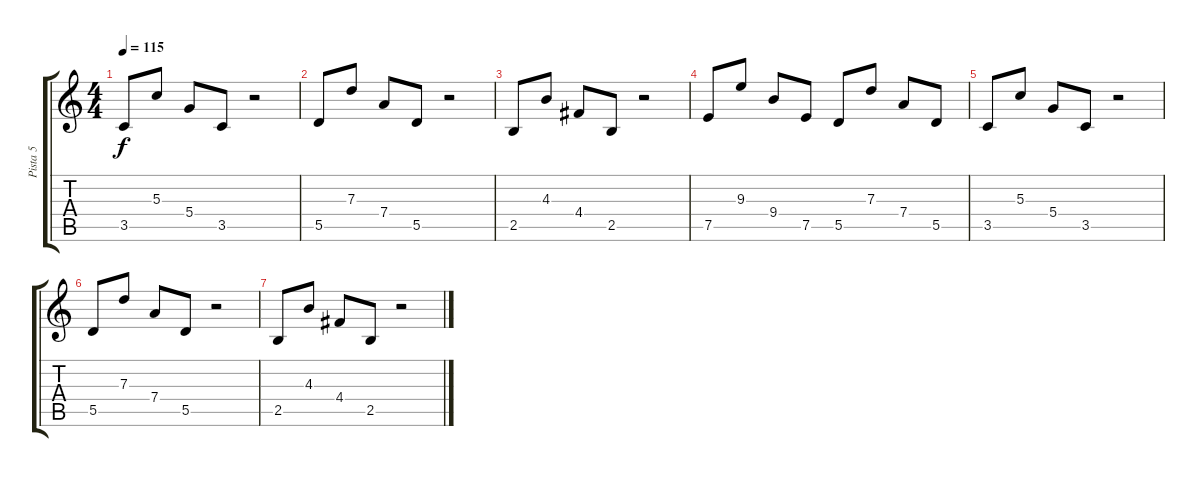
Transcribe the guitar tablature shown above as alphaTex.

\track ("Pista 5" "Pista 5") {instrument acousticguitarsteel}
\staff {score tabs}
\tuning (E4 B3 G3 D3 A2 E2) {hide}
\ts (4 4)
\tempo 115
\clef g2
\ks c
3.5.8{dy f} 5.3.8 5.4.8 3.5.8 r.2 |
5.5.8 7.3.8 7.4.8 5.5.8 r.2 |
2.5.8 4.3.8 4.4.8 2.5.8 r.2 |
7.5.8 9.3.8 9.4.8 7.5.8 5.5.8 7.3.8 7.4.8 5.5.8 |
3.5.8 5.3.8 5.4.8 3.5.8 r.2 |
5.5.8 7.3.8 7.4.8 5.5.8 r.2 |
2.5.8 4.3.8 4.4.8 2.5.8 r.2
